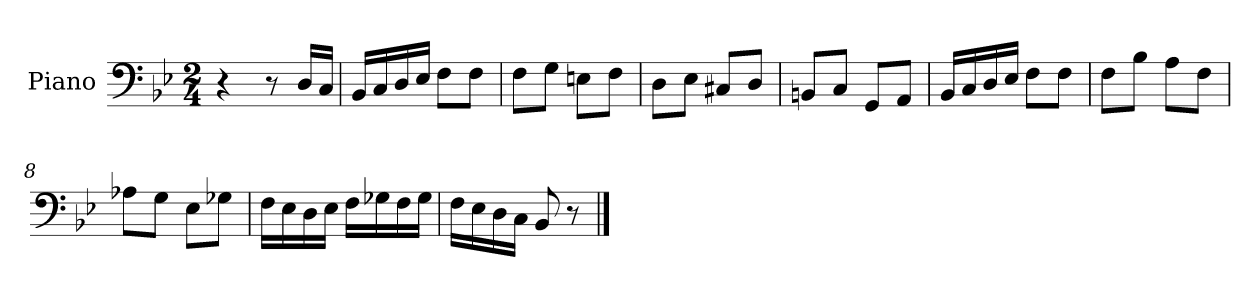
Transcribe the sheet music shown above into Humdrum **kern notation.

**kern
*part1
*staff1
*I"Piano
*I'Pno
*clefF4
*k[b-e-]
*B-:
*M2/4
=1
4r
8r
16D/LL
16C/JJ
=2
16BB-/LL
16C/
16D/
16E-/JJ
8F\L
8F\J
=3
8F\L
8G\J
8En\L
8F\J
=4
8D\L
8E-\J
8C#X/L
8D/J
=5
8BBn/L
8C/J
8GG/L
8AA/J
=6
16BB-/LL
16C/
16D/
16E-/JJ
8F\L
8F\J
=7
8F\L
8B-\J
8A\L
8F\J
=8
8A-X\L
8G\J
8E-\L
8G-X\J
=9
16F\LL
16E-\
16D\
16E-\JJ
16F\LL
16G-X\
16F\
16G-\JJ
=10
16F\LL
16E-\
16D\
16C\JJ
8BB-/
8r
==
*-
